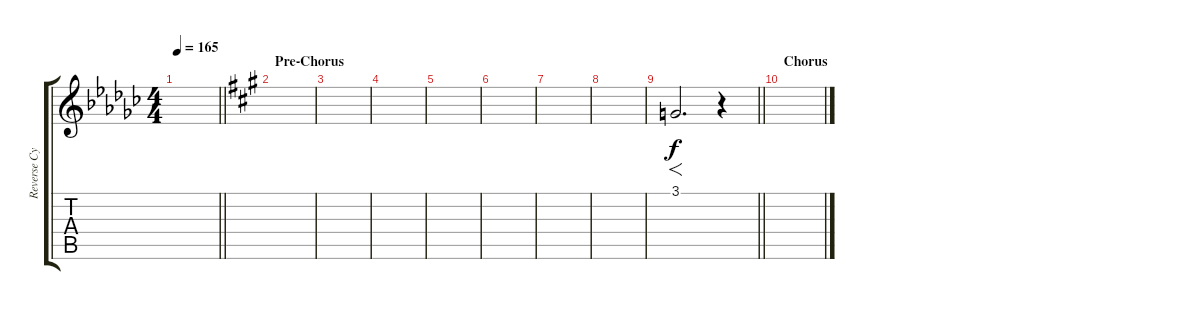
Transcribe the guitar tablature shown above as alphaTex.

\track ("Reverse Cymbal" "Reverse Cy") {instrument reversecymbal}
\staff {score tabs}
\tuning (E4 B3 G3 D3 A2 E2) {hide}
\ts (4 4)
\tempo 165
\clef g2
\barLineRight lightlight
\ks gb
|
\section ("" "Pre-Chorus")
\ks a
|
|
|
|
|
|
|
\barLineRight lightlight
3.1.2{f d} r.4 |
\section ("" "Chorus")
